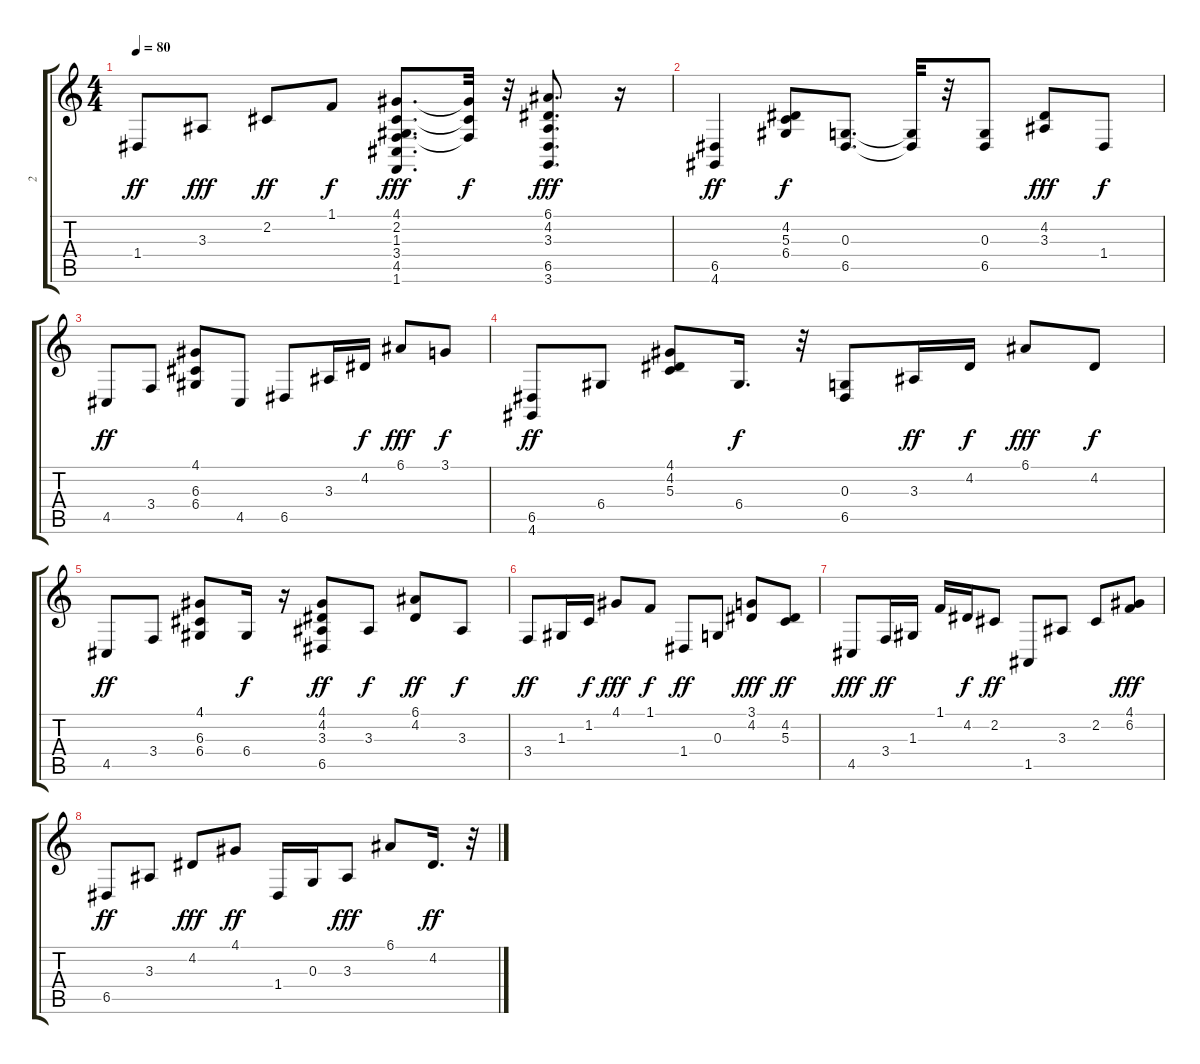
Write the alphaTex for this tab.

\track ("2" "2") {instrument brightacousticpiano}
\staff {score tabs}
\tuning (E4 B3 G3 D3 A2 E2) {hide}
\ts (4 4)
\tempo 80
\clef g2
\ks c
1.4.8{dy ff} 3.3.8{dy fff} 2.2.8{dy ff} 1.1.8{dy f} (4.1 2.2 1.3 3.4 4.5 1.6).8{d dy fff} (4.1{t} 2.2{t} 3.4{t}).32{dy f} r.32 (6.1 4.2 3.3 6.5 3.6).8{d dy fff} r.16 |
(6.5 4.6).4{dy ff} (4.2 5.3 6.4).8{dy f} (0.3 6.5).8{d} (0.3{t} 6.5{t}).32 r.32 (0.3 6.5).8 (4.2 3.3).8{dy fff} 1.4.8{dy f} |
4.5.8{dy ff} 3.4.8 (4.1 6.3 6.4).8 4.5.8 6.5.8 3.3.16 4.2.16{dy f} 6.1.8{dy fff} 3.1.8{dy f} |
(6.5 4.6).8{dy ff} 6.4.8 (4.1 4.2 5.3).8 6.4.16{d dy f} r.32 (0.3 6.5).8 3.3.16{dy ff} 4.2.16{dy f} 6.1.8{dy fff} 4.2.8{dy f} |
4.5.8{dy ff} 3.4.8 (4.1 6.3 6.4).8 6.4.16{dy f} r.16 (4.1 4.2 3.3 6.5).8{dy ff} 3.3.8{dy f} (6.1 4.2).8{dy ff} 3.3.8{dy f} |
3.4.8{dy ff} 1.3.16 1.2.16{dy f} 4.1.8{dy fff} 1.1.8{dy f} 1.4.8{dy ff} 0.3.8 (3.1 4.2).8{dy fff} (4.2 5.3).8{dy ff} |
4.5.8{dy fff} 3.4.16{dy ff} 1.3.16 1.1.16 4.2.16{dy f} 2.2.8{dy ff} 1.5.8 3.3.8 2.2.8 (4.1 6.2).8{dy fff} |
6.5.8{dy ff} 3.3.8 4.2.8{dy fff} 4.1.8{dy ff} 1.4.16 0.3.16 3.3.8{dy fff} 6.1.8 4.2.16{d dy ff} r.32
